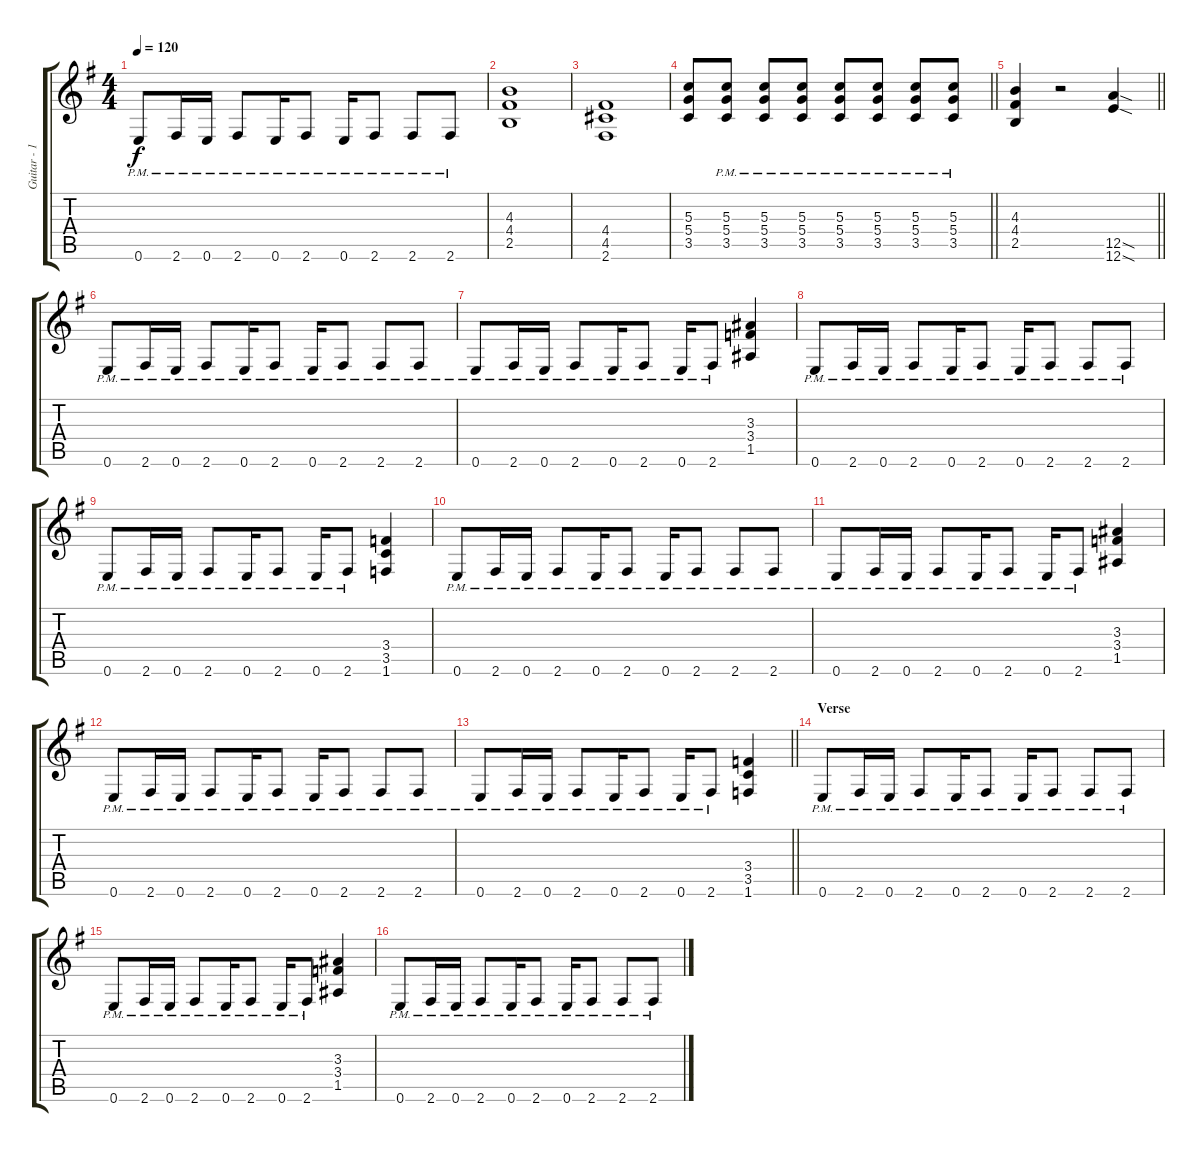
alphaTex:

\track ("Guitar - 1" "Guitar - 1") {instrument overdrivenguitar}
\staff {score tabs}
\tuning (E4 B3 G3 D3 A2 E2) {hide}
\ts (4 4)
\tempo 120
\clef g2
\ks g
0.6{pm}.8{dy f} 2.6{pm}.16 0.6{pm}.16 2.6{pm}.8 0.6{pm}.16 2.6{pm}.8 0.6{pm}.16 2.6{pm}.8 2.6{pm}.8 2.6{pm}.8 |
(4.3 4.4 2.5).1 |
(4.4 4.5 2.6).1 |
\barLineRight lightlight
(5.3 5.4 3.5).8 (5.3{pm} 5.4{pm} 3.5{pm}).8 (5.3{pm} 5.4{pm} 3.5{pm}).8 (5.3{pm} 5.4{pm} 3.5{pm}).8 (5.3{pm} 5.4{pm} 3.5{pm}).8 (5.3{pm} 5.4{pm} 3.5{pm}).8 (5.3{pm} 5.4{pm} 3.5{pm}).8 (5.3{pm} 5.4{pm} 3.5{pm}).8 |
\barLineRight lightlight
(4.3 4.4 2.5).4 r.2 (12.5{sod} 12.6{sod}).4 |
0.6{pm}.8 2.6{pm}.16 0.6{pm}.16 2.6{pm}.8 0.6{pm}.16 2.6{pm}.8 0.6{pm}.16 2.6{pm}.8 2.6{pm}.8 2.6{pm}.8 |
0.6{pm}.8 2.6{pm}.16 0.6{pm}.16 2.6{pm}.8 0.6{pm}.16 2.6{pm}.8 0.6{pm}.16 2.6{pm}.8 (3.3 3.4 1.5).4 |
0.6{pm}.8 2.6{pm}.16 0.6{pm}.16 2.6{pm}.8 0.6{pm}.16 2.6{pm}.8 0.6{pm}.16 2.6{pm}.8 2.6{pm}.8 2.6{pm}.8 |
0.6{pm}.8 2.6{pm}.16 0.6{pm}.16 2.6{pm}.8 0.6{pm}.16 2.6{pm}.8 0.6{pm}.16 2.6{pm}.8 (3.4 3.5 1.6).4 |
0.6{pm}.8 2.6{pm}.16 0.6{pm}.16 2.6{pm}.8 0.6{pm}.16 2.6{pm}.8 0.6{pm}.16 2.6{pm}.8 2.6{pm}.8 2.6{pm}.8 |
0.6{pm}.8 2.6{pm}.16 0.6{pm}.16 2.6{pm}.8 0.6{pm}.16 2.6{pm}.8 0.6{pm}.16 2.6{pm}.8 (3.3 3.4 1.5).4 |
0.6{pm}.8 2.6{pm}.16 0.6{pm}.16 2.6{pm}.8 0.6{pm}.16 2.6{pm}.8 0.6{pm}.16 2.6{pm}.8 2.6{pm}.8 2.6{pm}.8 |
\barLineRight lightlight
0.6{pm}.8 2.6{pm}.16 0.6{pm}.16 2.6{pm}.8 0.6{pm}.16 2.6{pm}.8 0.6{pm}.16 2.6{pm}.8 (3.4 3.5 1.6).4 |
\section ("" "Verse")
0.6{pm}.8 2.6{pm}.16 0.6{pm}.16 2.6{pm}.8 0.6{pm}.16 2.6{pm}.8 0.6{pm}.16 2.6{pm}.8 2.6{pm}.8 2.6{pm}.8 |
0.6{pm}.8 2.6{pm}.16 0.6{pm}.16 2.6{pm}.8 0.6{pm}.16 2.6{pm}.8 0.6{pm}.16 2.6{pm}.8 (3.3 3.4 1.5).4 |
0.6{pm}.8 2.6{pm}.16 0.6{pm}.16 2.6{pm}.8 0.6{pm}.16 2.6{pm}.8 0.6{pm}.16 2.6{pm}.8 2.6{pm}.8 2.6{pm}.8
